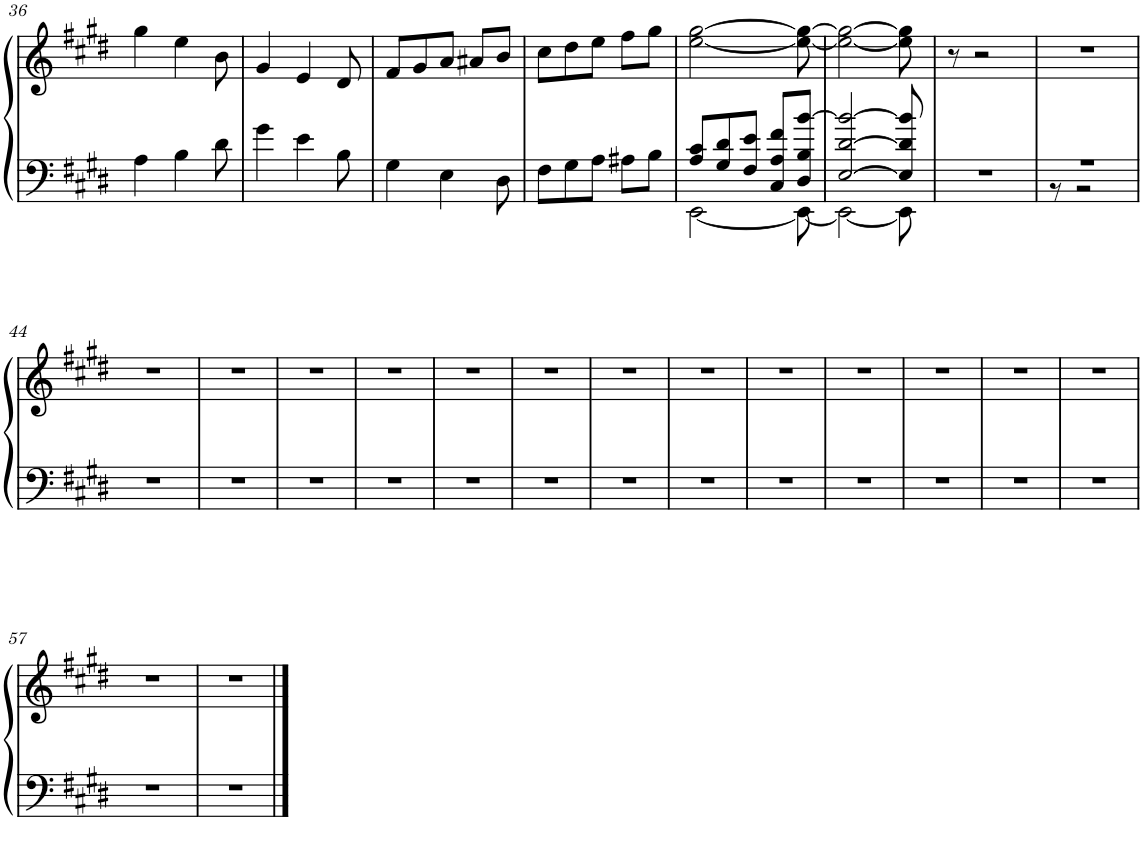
**kern	**kern
*part1	*part1
*staff2	*staff1
*I"Clavinet	*
*I'Clav.	*
!!LO:PB:g=z
*clefF4	*clefG2
*k[f#c#g#d#]	*k[f#c#g#d#]
*M5/8	*M5/8
=36	=36
4A\	4gg#\
4B\	4ee\
8d#\	8b\
=37	=37
4g#\	4g#/
4e\	4e/
8B\	8d#/
=38	=38
4G#\	8f#/L
.	8g#/
4E\	8a/J
.	8a#X/L
8D#\	8b/J
=39	=39
8F#\L	8cc#\L
8G#\	8dd#\
8A\J	8ee\J
8A#X\L	8ff#\L
8B\J	8gg#\J
=40	=40
*^	*
8A/ 8c#/L	[2EE\	[2ee\ [2gg#\
8G#/ 8d#/	.	.
8F#/ 8e/J	.	.
8C#/ 8A/ 8f#/L	.	.
8D#/ 8B/ [8b/J	8EE\_	8ee\_ 8gg#\_
=41	=41	=41
[2E/ [2d#/ 2b/_	2EE\_	2ee\_ 2gg#\_
8E/] 8d#/] 8b/]	8EE\]	8ee\] 8gg#\]
*v	*v	*
=42	=42
8%5r	8r
.	2r
=43	=43
*^	*
8%5r	8r	8%5r
.	2r	.
*v	*v	*
!!LO:LB:g=z
=44	=44
8%5r	8%5r
=45	=45
8%5r	8%5r
=46	=46
8%5r	8%5r
=47	=47
8%5r	8%5r
=48	=48
8%5r	8%5r
=49	=49
8%5r	8%5r
=50	=50
8%5r	8%5r
=51	=51
8%5r	8%5r
=52	=52
8%5r	8%5r
=53	=53
8%5r	8%5r
=54	=54
8%5r	8%5r
=55	=55
8%5r	8%5r
=56	=56
8%5r	8%5r
!!LO:LB:g=z
=57	=57
8%5r	8%5r
=58	=58
8%5r	8%5r
==	==
*-	*-
